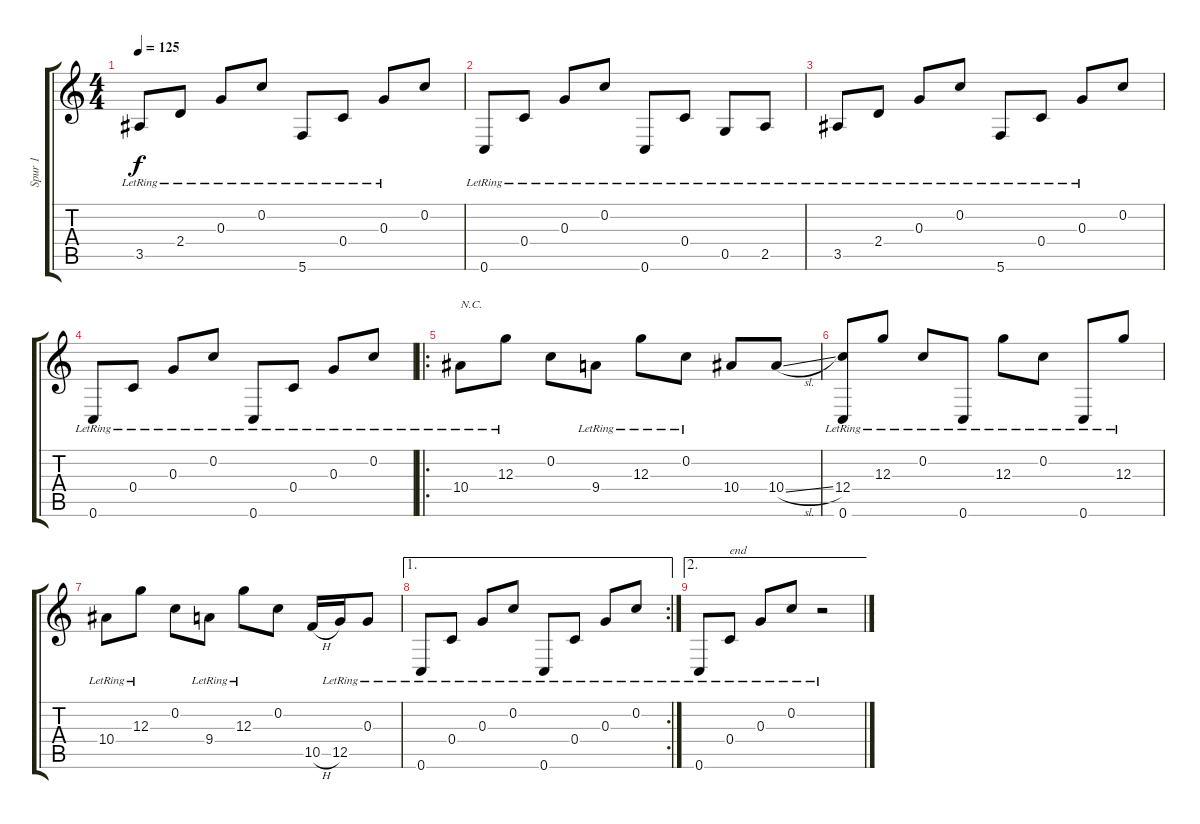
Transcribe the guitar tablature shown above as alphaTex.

\track ("Spur 1" "Spur 1") {instrument acousticguitarnylon}
\staff {score tabs}
\tuning (E4 C4 G3 C3 G2 C2) {hide}
\ts (4 4)
\tempo 125
\clef g2
\ks c
3.5{lr}.8{dy f} 2.4{lr}.8 0.3{lr}.8 0.2{lr}.8 5.6{lr}.8 0.4{lr}.8 0.3{lr}.8 0.2.8 |
0.6{lr}.8 0.4{lr}.8 0.3{lr}.8 0.2{lr}.8 0.6{lr}.8 0.4{lr}.8 0.5{lr}.8 2.5{lr}.8 |
3.5{lr}.8 2.4{lr}.8 0.3{lr}.8 0.2{lr}.8 5.6{lr}.8 0.4{lr}.8 0.3{lr}.8 0.2.8 |
0.6{lr}.8 0.4{lr}.8 0.3{lr}.8 0.2{lr}.8 0.6{lr}.8 0.4{lr}.8 0.3{lr}.8 0.2{lr}.8 |
\ro
10.4{lr}.8{txt "N.C."} 12.3{lr}.8 0.2.8 9.4{lr}.8 12.3{lr}.8 0.2{lr}.8 10.4.8 10.4{sl}.8 |
(12.4{lr} 0.6{lr}).8 12.3{lr}.8 0.2{lr}.8 0.6{lr}.8 12.3{lr}.8 0.2{lr}.8 0.6{lr}.8 12.3{lr}.8 |
10.4{lr}.8 12.3{lr}.8 0.2.8 9.4{lr}.8 12.3{lr}.8 0.2.8 10.5{h}.16 12.5{lr}.16 0.3{lr}.8 |
\ae 1
\rc 2
0.6{lr}.8 0.4{lr}.8 0.3{lr}.8 0.2{lr}.8 0.6{lr}.8 0.4{lr}.8 0.3{lr}.8 0.2{lr}.8 |
\ae 2
0.6{lr}.8 0.4{lr}.8{txt "end"} 0.3{lr}.8 0.2{lr}.8 r.2
